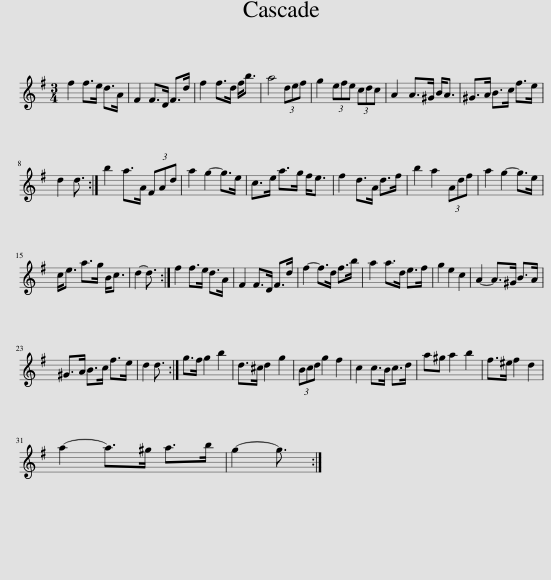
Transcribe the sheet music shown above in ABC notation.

X:1
L:1/8
M:3/4
I:linebreak $
K:G
V:1 treble
V:1
 f2 f>e d>A | F2 F>D F>d | f2 f>d f<b | a4 (3def | g2 (3efe (3cdc | %5
 A2 A>^G B<A | ^G>A B>c f>e |$ d2 d3/2 :| b2 a>A (3FAd | a2 g2- g>e | %10
 c>e a>g f<e | f2 d>A d>f | b2 a2 (3Adf | a2 g2- g>e |$ c<e a>g B<c | %15
 d2- d3/2 :| f2 f>e d>A | F2 F>D F>d | f2- f>d f>b | a2 a>d e>f | %20
 g2 e2 c2 | A2- A>^G B>A |$ ^G>A B>c f>e | d2 d3/2 :| g>f g2 b2 | %25
 d>^c d2 g2 | (3Bcd g2 f2 | c2 c>B c>d | a^g a2 b2 | f>^e f2 d2 |$ %30
 a2- a>^g a>b | g2- g3/2 :| %32
